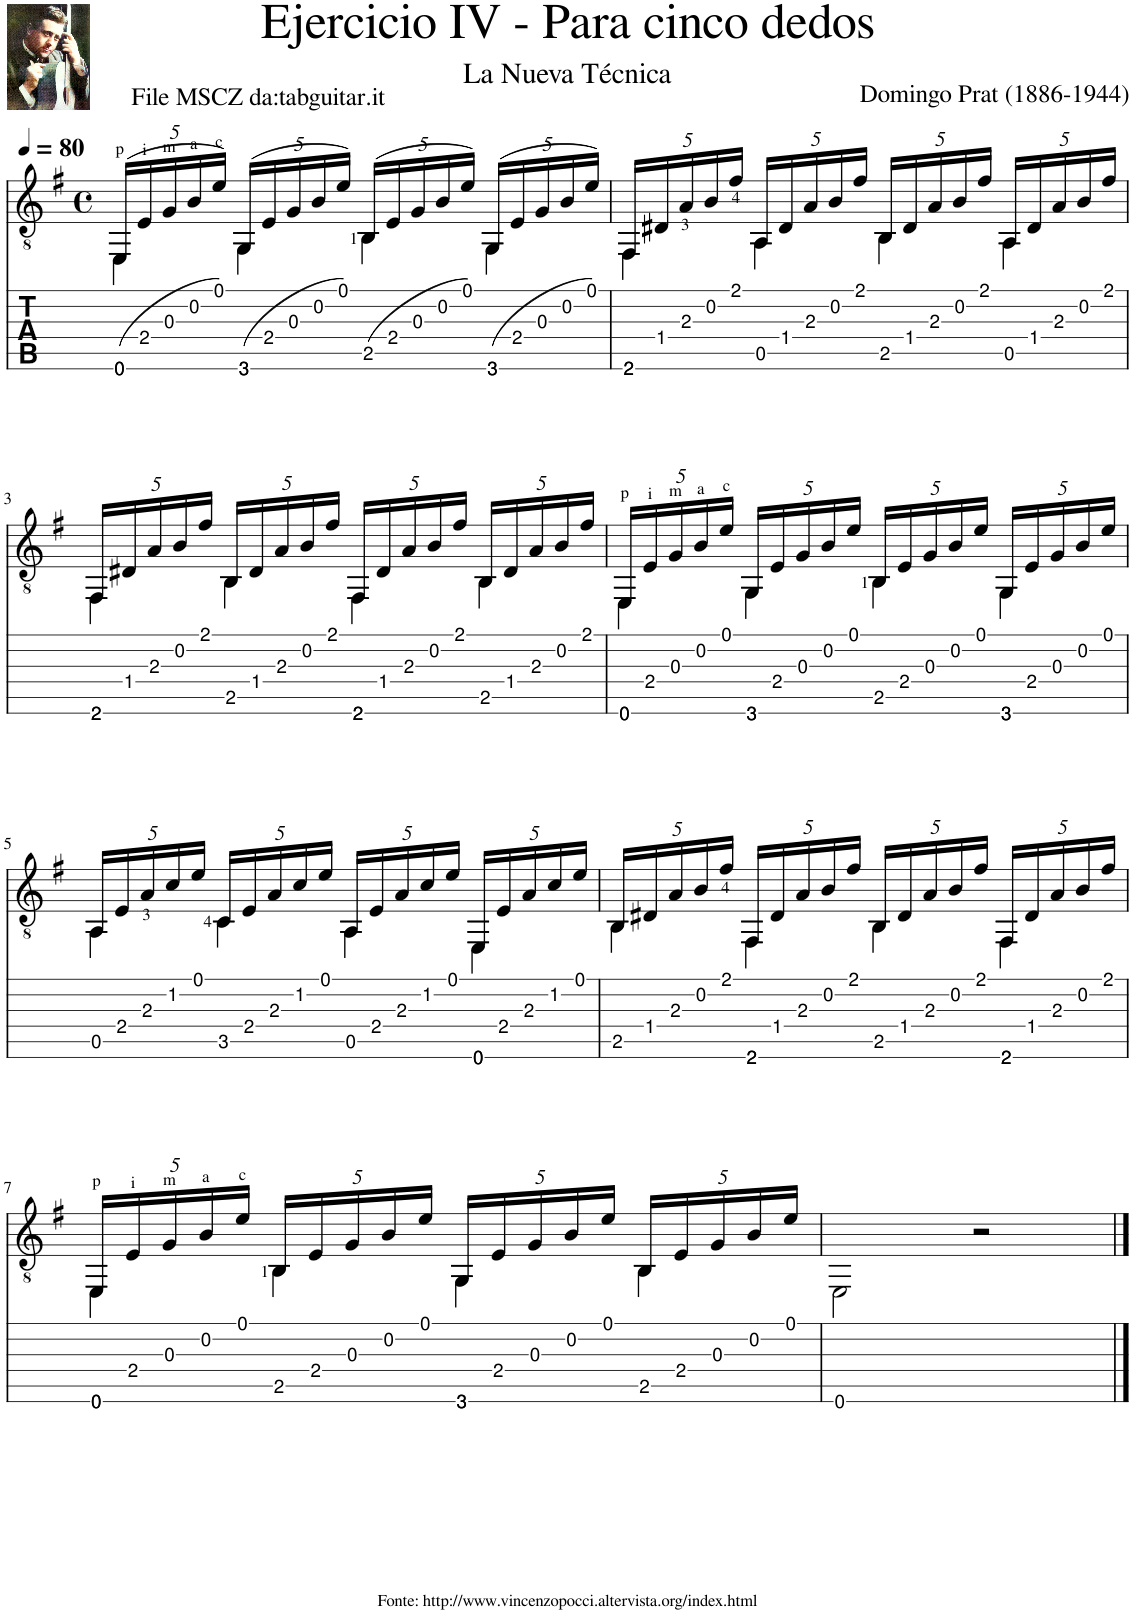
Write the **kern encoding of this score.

**kern	**kern
*part1	*part1
*staff2	*staff1
*I"Guitar	*
*I'Guit.	*
*stria6	*
*	*clefGv2
*k[f#]	*k[f#]
*M4/4	*M4/4
*met(c)	*met(c)
*MM80	*MM80
*Xbrackettup	*Xbrackettup
=1	=1
*^	*^
20EELL	4EE	(20EE/LL	4EE\
20E	.	20E/	.
20GJ	.	20G/	.
20BL	.	20B/	.
20eJJ	.	20e/JJ)	.
20GGLL	4GG	(20GG/LL	4GG\
20E	.	20E/	.
20GJ	.	20G/	.
20BL	.	20B/	.
20eJJ	.	20e/JJ)	.
20BBLL	4BB	(20BB/LL	4BB\
20E	.	20E/	.
20GJ	.	20G/	.
20BL	.	20B/	.
20eJJ	.	20e/JJ)	.
20GGLL	4GG	(20GG/LL	4GG\
20E	.	20E/	.
20GJ	.	20G/	.
20BL	.	20B/	.
20eJJ	.	20e/JJ)	.
=2	=2	=2	=2
20FF#LL	4FF#	20FF#/LL	4FF#\
20D#	.	20D#X/	.
20AJ	.	20A/	.
20BL	.	20B/	.
20f#JJ	.	20f#/JJ	.
20AALL	4AA	20AA/LL	4AA\
20D#X	.	20D#/	.
20AJ	.	20A/	.
20BL	.	20B/	.
20f#JJ	.	20f#/JJ	.
20BBLL	4BB	20BB/LL	4BB\
20D#X	.	20D#/	.
20AJ	.	20A/	.
20BL	.	20B/	.
20f#JJ	.	20f#/JJ	.
20AALL	4AA	20AA/LL	4AA\
20D#X	.	20D#/	.
20AJ	.	20A/	.
20BL	.	20B/	.
20f#JJ	.	20f#/JJ	.
!!LO:LB:g=z	!!
=3	=3	=3	=3
20FF#LL	4FF#	20FF#/LL	4FF#\
20D#X	.	20D#X/	.
20AJ	.	20A/	.
20BL	.	20B/	.
20f#JJ	.	20f#/JJ	.
20BBLL	4BB	20BB/LL	4BB\
20D#	.	20D#/	.
20AJ	.	20A/	.
20BL	.	20B/	.
20f#JJ	.	20f#/JJ	.
20FF#LL	4FF#	20FF#/LL	4FF#\
20D#	.	20D#/	.
20AJ	.	20A/	.
20BL	.	20B/	.
20f#JJ	.	20f#/JJ	.
20BBLL	4BB	20BB/LL	4BB\
20D#	.	20D#/	.
20AJ	.	20A/	.
20BL	.	20B/	.
20f#JJ	.	20f#/JJ	.
=4	=4	=4	=4
20EELL	4EE	20EE/LL	4EE\
20E	.	20E/	.
20GJ	.	20G/	.
20BL	.	20B/	.
20eJJ	.	20e/JJ	.
20GGLL	4GG	20GG/LL	4GG\
20E	.	20E/	.
20GJ	.	20G/	.
20BL	.	20B/	.
20eJJ	.	20e/JJ	.
20BBLL	4BB	20BB/LL	4BB\
20E	.	20E/	.
20GJ	.	20G/	.
20BL	.	20B/	.
20eJJ	.	20e/JJ	.
20GGLL	4GG	20GG/LL	4GG\
20E	.	20E/	.
20GJ	.	20G/	.
20BL	.	20B/	.
20eJJ	.	20e/JJ	.
!!LO:LB:g=z	!!
=5	=5	=5	=5
20AALL	4AA	20AA/LL	4AA\
20E	.	20E/	.
20AJ	.	20A/	.
20cL	.	20c/	.
20eJJ	.	20e/JJ	.
20CLL	4C	20C/LL	4C\
20E	.	20E/	.
20AJ	.	20A/	.
20cL	.	20c/	.
20eJJ	.	20e/JJ	.
20AALL	4AA	20AA/LL	4AA\
20E	.	20E/	.
20AJ	.	20A/	.
20cL	.	20c/	.
20eJJ	.	20e/JJ	.
20EELL	4EE	20EE/LL	4EE\
20E	.	20E/	.
20AJ	.	20A/	.
20cL	.	20c/	.
20eJJ	.	20e/JJ	.
=6	=6	=6	=6
20BBLL	4BB	20BB/LL	4BB\
20D#	.	20D#X/	.
20AJ	.	20A/	.
20BL	.	20B/	.
20f#JJ	.	20f#/JJ	.
20FF#LL	4FF#	20FF#/LL	4FF#\
20D#X	.	20D#/	.
20AJ	.	20A/	.
20BL	.	20B/	.
20f#JJ	.	20f#/JJ	.
20BBLL	4BB	20BB/LL	4BB\
20D#X	.	20D#/	.
20AJ	.	20A/	.
20BL	.	20B/	.
20f#JJ	.	20f#/JJ	.
20FF#LL	4FF#	20FF#/LL	4FF#\
20D#X	.	20D#/	.
20AJ	.	20A/	.
20BL	.	20B/	.
20f#JJ	.	20f#/JJ	.
!!LO:LB:g=z	!!
=7	=7	=7	=7
20EELL	4EE	20EE/LL	4EE\
20E	.	20E/	.
20GJ	.	20G/	.
20BL	.	20B/	.
20eJJ	.	20e/JJ	.
20BBLL	4BB	20BB/LL	4BB\
20E	.	20E/	.
20GJ	.	20G/	.
20BL	.	20B/	.
20eJJ	.	20e/JJ	.
20GGLL	4GG	20GG/LL	4GG\
20E	.	20E/	.
20GJ	.	20G/	.
20BL	.	20B/	.
20eJJ	.	20e/JJ	.
20BBLL	4BB	20BB/LL	4BB\
20E	.	20E/	.
20GJ	.	20G/	.
20BL	.	20B/	.
20eJJ	.	20e/JJ	.
*v	*v	*	*
*	*v	*v
=8	=8
2EE	2EE\
2r	2r
==	==
*-	*-
